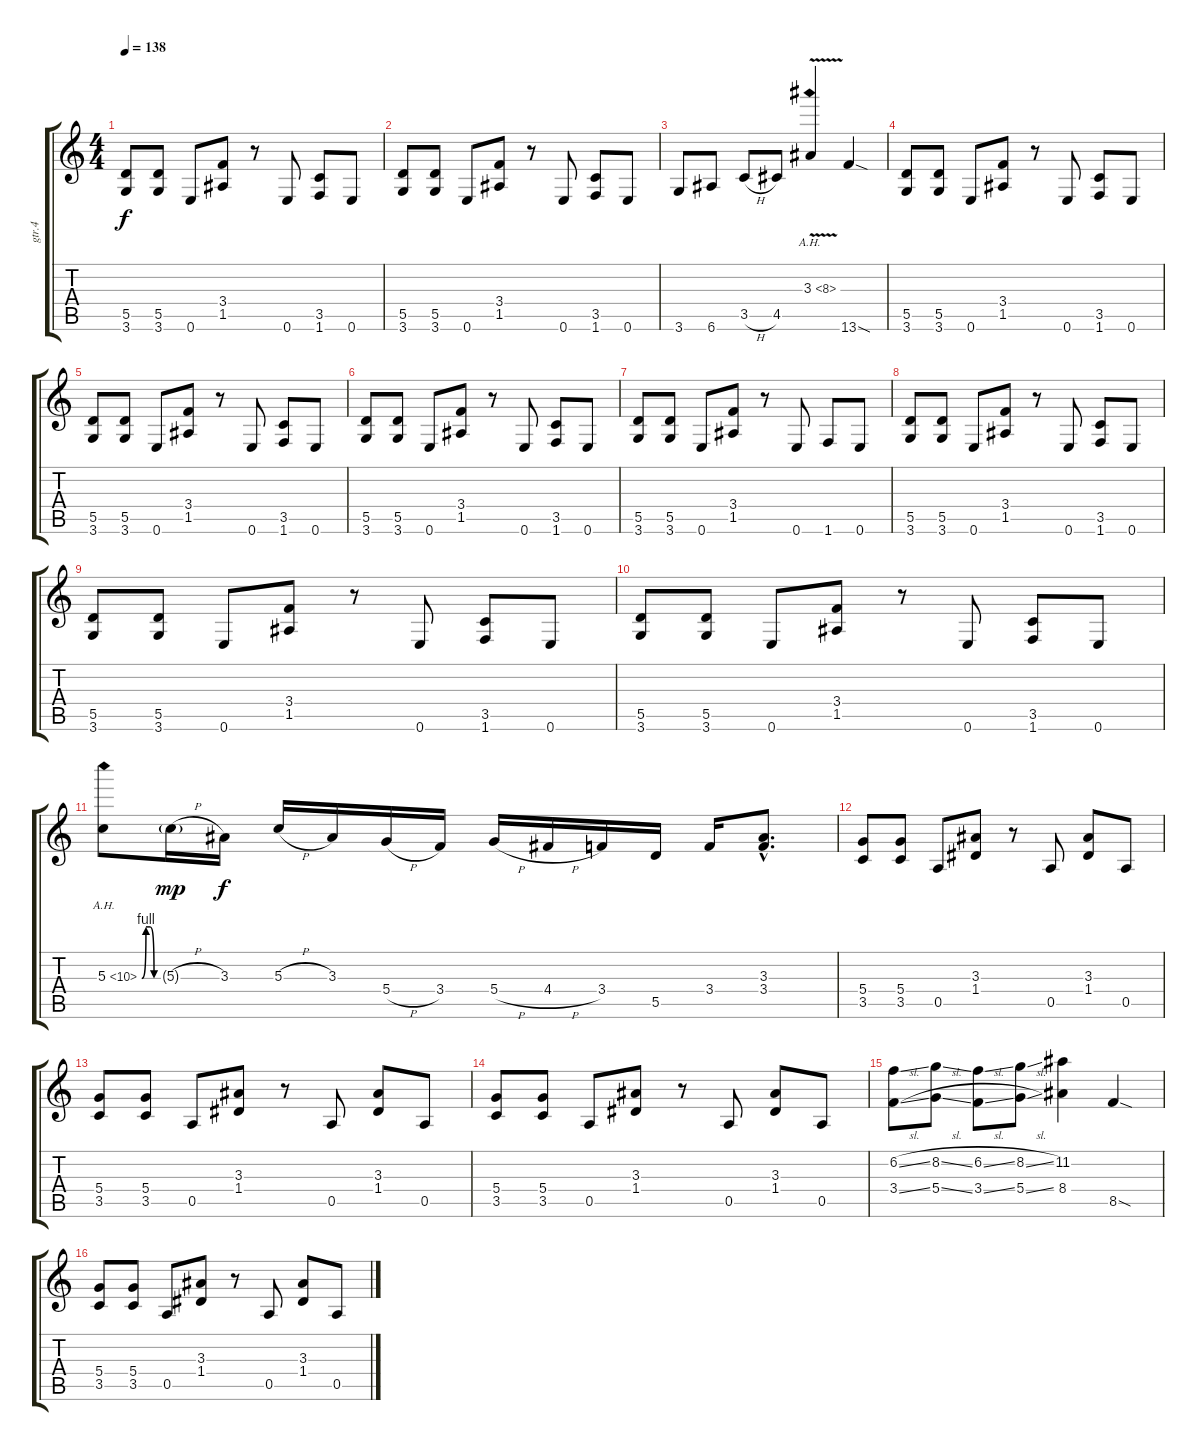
\track ("gtr.4" "gtr.4") {instrument distortionguitar}
\staff {score tabs}
\tuning (E4 B3 G3 D3 A2 E2) {hide}
\ts (4 4)
\tempo 138
\clef g2
\ks c
(5.5 3.6).8{dy f} (5.5 3.6).8 0.6.8 (3.4 1.5).8 r.8 0.6.8 (3.5 1.6).8 0.6.8 |
(5.5 3.6).8 (5.5 3.6).8 0.6.8 (3.4 1.5).8 r.8 0.6.8 (3.5 1.6).8 0.6.8 |
3.6.8 6.6.8 3.5{h}.8 4.5.8 3.3{ah 5 v}.4 13.6{sod}.4 |
(5.5 3.6).8 (5.5 3.6).8 0.6.8 (3.4 1.5).8 r.8 0.6.8 (3.5 1.6).8 0.6.8 |
(5.5 3.6).8 (5.5 3.6).8 0.6.8 (3.4 1.5).8 r.8 0.6.8 (3.5 1.6).8 0.6.8 |
(5.5 3.6).8 (5.5 3.6).8 0.6.8 (3.4 1.5).8 r.8 0.6.8 (3.5 1.6).8 0.6.8 |
(5.5 3.6).8 (5.5 3.6).8 0.6.8 (3.4 1.5).8 r.8 0.6.8 1.6.8 0.6.8 |
(5.5 3.6).8 (5.5 3.6).8 0.6.8 (3.4 1.5).8 r.8 0.6.8 (3.5 1.6).8 0.6.8 |
(5.5 3.6).8 (5.5 3.6).8 0.6.8 (3.4 1.5).8 r.8 0.6.8 (3.5 1.6).8 0.6.8 |
(5.5 3.6).8 (5.5 3.6).8 0.6.8 (3.4 1.5).8 r.8 0.6.8 (3.5 1.6).8 0.6.8 |
5.3{be (custom 0 0 15 4 30 4 45 0 60 0) ah 5}.8 5.3{h g}.16{dy mp} 3.3.16{dy f} 5.3{h}.16 3.3.16 5.4{h}.16 3.4.16 5.4{h}.16 4.4{h}.16 3.4.16 5.5.16 3.4.16 (3.3{hac} 3.4{hac}).8{d} |
(5.4 3.5).8 (5.4 3.5).8 0.5.8 (3.3 1.4).8 r.8 0.5.8 (3.3 1.4).8 0.5.8 |
(5.4 3.5).8 (5.4 3.5).8 0.5.8 (3.3 1.4).8 r.8 0.5.8 (3.3 1.4).8 0.5.8 |
(5.4 3.5).8 (5.4 3.5).8 0.5.8 (3.3 1.4).8 r.8 0.5.8 (3.3 1.4).8 0.5.8 |
(6.2{sl} 3.4{sl}).8 (8.2{sl} 5.4{sl}).8 (6.2{sl} 3.4{sl}).8 (8.2{sl} 5.4{sl}).8 (11.2 8.4).4 8.5{sod}.4 |
(5.4 3.5).8 (5.4 3.5).8 0.5.8 (3.3 1.4).8 r.8 0.5.8 (3.3 1.4).8 0.5.8
